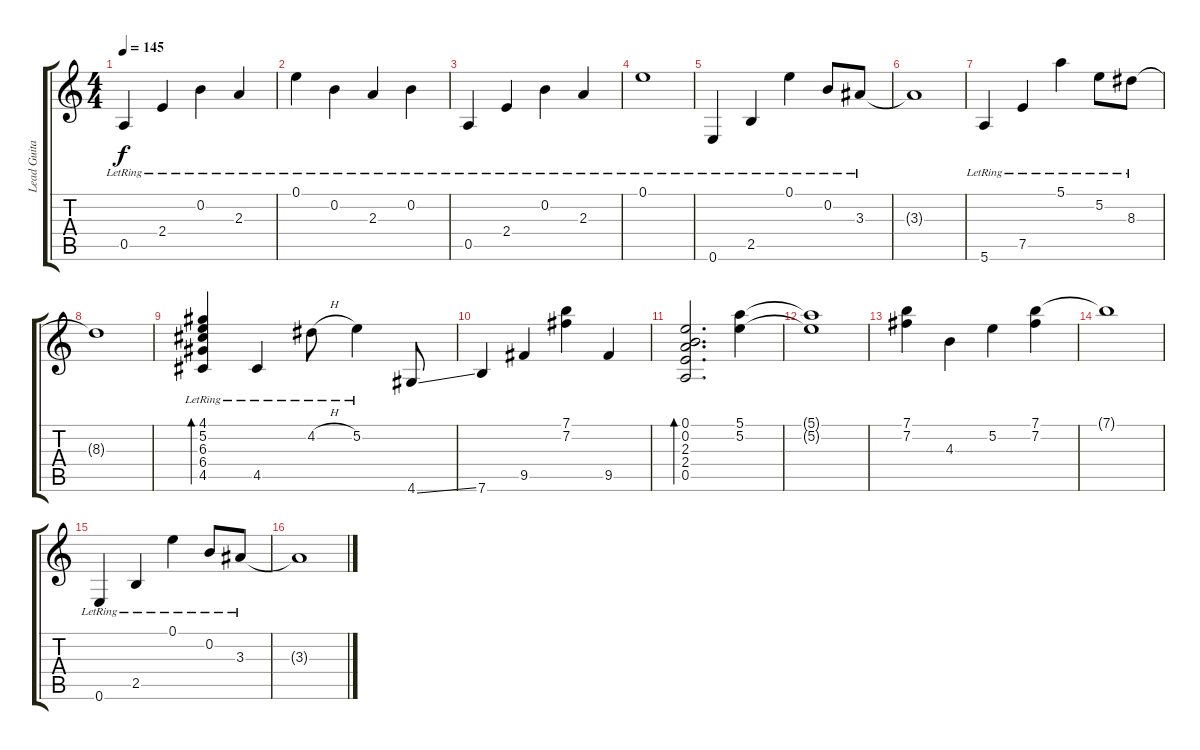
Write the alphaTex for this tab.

\track ("Lead Guitar" "Lead Guita") {instrument acousticguitarsteel}
\staff {score tabs}
\tuning (E4 B3 G3 D3 A2 E2) {hide}
\ts (4 4)
\tempo 145
\clef g2
\ks c
0.5{lr}.4{dy f} 2.4{lr}.4 0.2{lr}.4 2.3{lr}.4 |
0.1{lr}.4 0.2{lr}.4 2.3{lr}.4 0.2{lr}.4 |
0.5{lr}.4 2.4{lr}.4 0.2{lr}.4 2.3{lr}.4 |
0.1{lr}.1 |
0.6{lr}.4 2.5{lr}.4 0.1{lr}.4 0.2{lr}.8 3.3{lr}.8 |
3.3{t}.1 |
5.6{lr}.4 7.5{lr}.4 5.1{lr}.4 5.2{lr}.8 8.3{lr}.8 |
8.3{t}.1 |
(4.1{lr} 5.2{lr} 6.3{lr} 6.4{lr} 4.5{lr}).4{bd 240} 4.5{lr}.4 4.2{h lr}.8 5.2{lr}.4 4.6{ss}.8 |
7.6.4 9.5.4 (7.1 7.2).4 9.5.4 |
(0.1 0.2 2.3 2.4 0.5).2{d bd 240} (5.1 5.2).4 |
(5.1{t} 5.2{t}).1 |
(7.1 7.2).4 4.3.4 5.2.4 (7.1 7.2).4 |
7.1{t}.1 |
0.6{lr}.4 2.5{lr}.4 0.1{lr}.4 0.2{lr}.8 3.3{lr}.8 |
3.3{t}.1
